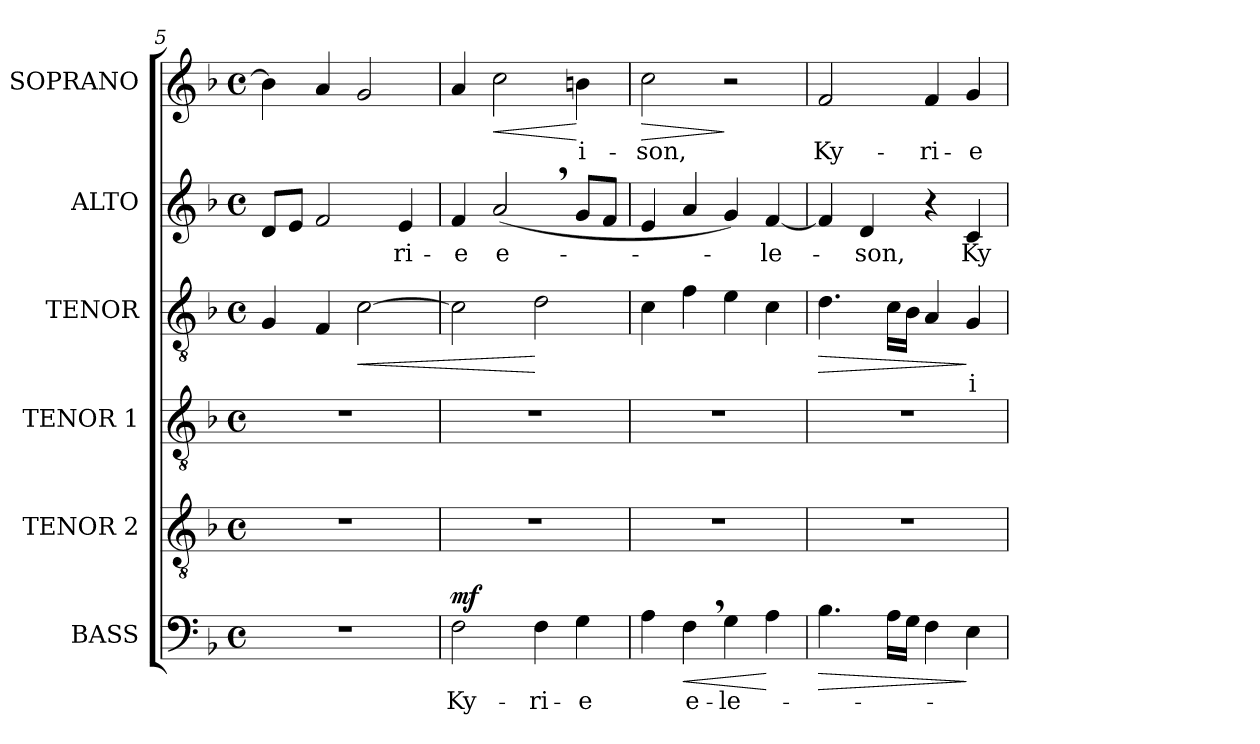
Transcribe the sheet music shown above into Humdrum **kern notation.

**kern	**text	**dynam	**kern	**kern	**kern	**text	**dynam	**kern	**text	**kern	**text	**dynam
*part6	*part6	*part6	*part5	*part4	*part3	*part3	*part3	*part2	*part2	*part1	*part1	*part1
*staff6	*staff6	*staff6	*staff5	*staff4	*staff3	*staff3	*staff3	*staff2	*staff2	*staff1	*staff1	*staff1
*I"BASS	*	*	*I"TENOR 2	*I"TENOR 1	*I"TENOR	*	*	*I"ALTO	*	*I"SOPRANO	*	*
*I'B.	*	*	*I'T2.	*I'T1.	*I'T.	*	*	*I'A.	*	*I'S.	*	*
*clefF4	*	*	*clefGv2	*clefGv2	*clefGv2	*	*	*clefG2	*	*clefG2	*	*
*	*	*	*ITrd7c12	*ITrd7c12	*ITrd7c12	*	*	*	*	*	*	*
*k[b-]	*	*	*k[b-]	*k[b-]	*k[b-]	*	*	*k[b-]	*	*k[b-]	*	*
*F:	*	*	*F:	*F:	*F:	*	*	*F:	*	*F:	*	*
*M4/4	*	*	*M4/4	*M4/4	*M4/4	*	*	*M4/4	*	*M4/4	*	*
*met(c)	*	*	*met(c)	*met(c)	*met(c)	*	*	*met(c)	*	*met(c)	*	*
=5	=5	=5	=5	=5	=5	=5	=5	=5	=5	=5	=5	=5
1r	.	.	1r	1r	4GGi/	.	.	8di/L	.	4b-i\]	.	.
.	.	.	.	.	.	.	.	8ei/J	.	.	.	.
.	.	.	.	.	4FFi/	.	.	2fi/	.	4ai/	.	.
!	!	!	!	!	!	!	!LO:HP:b	!	!	!	!	!
.	.	.	.	.	[2Ci\	.	<	.	.	2gi/	.	.
!	!	!	!	!	!	!	!	!	!LO:LY:b:color=#000000	!	!	!
.	.	.	.	.	.	.	.	4ei/	-ri-	.	.	.
=6	=6	=6	=6	=6	=6	=6	=6	=6	=6	=6	=6	=6
!	!LO:LY:b:color=#000000	!	!	!	!	!	!	!	!	!	!	!
!	!	!	!	!	!	!	!	!	!LO:LY:b:color=#000000	!	!	!
2Fi\	Ky-	mf	1r	1r	2Ci\]	.	.	4fi/	-e	4ai/	.	.
!	!	!	!	!	!	!	!	!	!LO:LY:b:color=#000000	!	!	!LO:HP:b
.	.	.	.	.	.	.	.	(2a,i/	e-	2cci\	.	<
!	!LO:LY:b:color=#000000	!	!	!	!	!	!	!	!	!	!	!
4Fi\	-ri-	.	.	.	2Di\	.	[	.	.	.	.	.
!	!LO:LY:b:color=#000000	!	!	!	!	!	!	!	!	!	!	!
!	!	!	!	!	!	!	!	!	!	!	!LO:LY:b:color=#000000	!
4Gi\	-e	.	.	.	.	.	.	8gi/L	.	4bni\	-i-	[
.	.	.	.	.	.	.	.	8fi/J	.	.	.	.
!!LO:LB:g=z
=7	=7	=7	=7	=7	=7	=7	=7	=7	=7	=7	=7	=7
!	!	!	!	!	!	!	!	!	!	!	!LO:LY:b:color=#000000	!LO:HP:b
4Ai\	.	.	1r	1r	4Ci\	.	.	4ei/	.	2cci\	-son,	>
!	!LO:LY:b:color=#000000	!LO:HP:b	!	!	!	!	!	!	!	!	!	!
4F,i\	e-	<	.	.	4Fi\	.	.	4ai/	.	.	.	.
!	!LO:LY:b:color=#000000	!	!	!	!	!	!	!	!	!	!	!
4Gi\	-le-	.	.	.	4Ei\	.	.	4gi/)	.	2r	.	]
!	!	!	!	!	!	!	!	!	!LO:LY:b:color=#000000	!	!	!
4Ai\	.	[	.	.	4Ci\	.	.	[4fi/	-le-	.	.	.
=8	=8	=8	=8	=8	=8	=8	=8	=8	=8	=8	=8	=8
!	!	!LO:HP:b	!	!	!	!	!LO:HP:b	!	!	!	!	!
!	!	!	!	!	!	!	!	!	!	!	!LO:LY:b:color=#000000	!
4.B-i\	.	>	1r	1r	4.Di\	.	>	4fi/]	.	2fi/	Ky-	.
!	!	!	!	!	!	!	!	!	!LO:LY:b:color=#000000	!	!	!
.	.	.	.	.	.	.	.	4di/	-son,	.	.	.
16Ai\LL	.	.	.	.	16Ci\LL	.	.	.	.	.	.	.
16Gi\JJ	.	.	.	.	16BB-i\JJ	.	.	.	.	.	.	.
!	!	!	!	!	!	!	!	!	!	!	!LO:LY:b:color=#000000	!
4Fi\	.	.	.	.	4AAi/	.	.	4r	.	4fi/	-ri-	.
!	!	!	!	!	!	!LO:LY:b:color=#000000	!	!	!	!	!	!
!	!	!	!	!	!	!	!	!	!LO:LY:b:color=#000000	!	!	!
!	!	!	!	!	!	!	!	!	!	!	!LO:LY:b:color=#000000	!
4Ei\	.	]	.	.	4GGi/	-i-	]	4ci/	Ky-	4gi/	-e	.
=	=	=	=	=	=	=	=	=	=	=	=	=
*-	*-	*-	*-	*-	*-	*-	*-	*-	*-	*-	*-	*-
